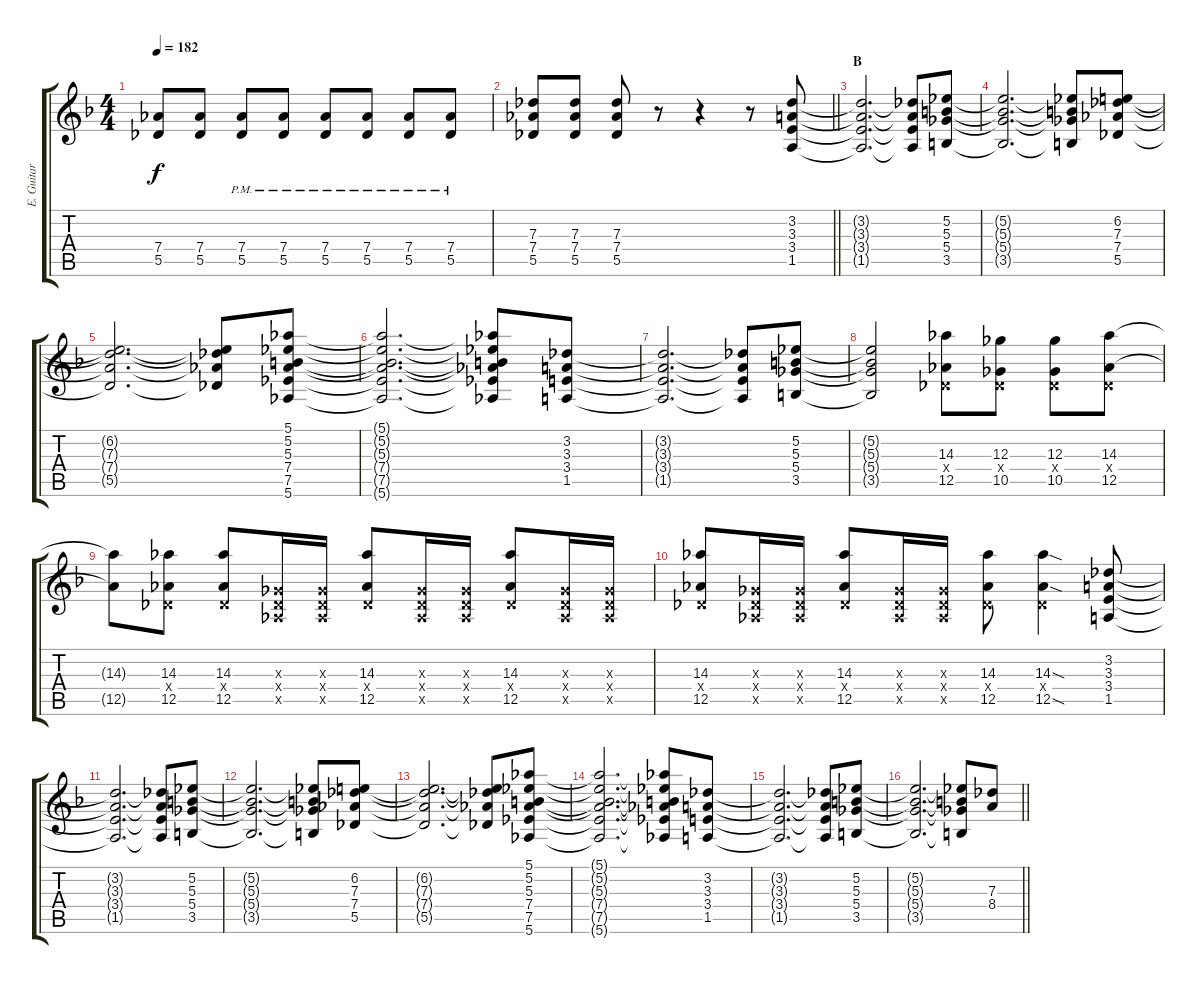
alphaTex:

\track ("E. Guitar II" "E. Guitar ") {instrument distortionguitar}
\staff {score tabs}
\tuning (Eb4 Bb3 Gb3 Db3 Ab2 Eb2) {hide}
\ts (4 4)
\tempo 182
\clef g2
\ks f
(7.4 5.5).8{dy f} (7.4 5.5).8 (7.4{pm} 5.5{pm}).8 (7.4{pm} 5.5{pm}).8 (7.4{pm} 5.5{pm}).8 (7.4{pm} 5.5{pm}).8 (7.4{pm} 5.5{pm}).8 (7.4{pm} 5.5{pm}).8 |
\barLineRight lightlight
(7.3 7.4 5.5).8 (7.3 7.4 5.5).8 (7.3 7.4 5.5).8 r.8 r.4 r.8 (3.2 3.3 3.4 1.5).8 |
\section ("" "B")
(3.2{t} 3.3{t} 3.4{t} 1.5{t}).2{d} (3.2{t} 3.3{t} 3.4{t} 1.5{t}).8 (5.2 5.3 5.4 3.5).8 |
(5.2{t} 5.3{t} 5.4{t} 3.5{t}).2{d} (5.2{t} 5.3{t} 5.4{t} 3.5{t}).8 (6.2 7.3 7.4 5.5).8 |
(6.2{t} 7.3{t} 7.4{t} 5.5{t}).2{d} (6.2{t} 7.3{t} 7.4{t} 5.5{t}).8 (5.1 5.2 5.3 7.4 7.5 5.6).8 |
(5.1{t} 5.2{t} 5.3{t} 7.4{t} 7.5{t} 5.6{t}).2{d} (5.1{t} 5.2{t} 5.3{t} 7.4{t} 7.5{t} 5.6{t}).8 (3.2 3.3 3.4 1.5).8 |
(3.2{t} 3.3{t} 3.4{t} 1.5{t}).2{d} (3.2{t} 3.3{t} 3.4{t} 1.5{t}).8 (5.2 5.3 5.4 3.5).8 |
(5.2{t} 5.3{t} 5.4{t} 3.5{t}).2 (14.3 0.4{x} 12.5).8 (12.3 0.4{x} 10.5).8 (12.3 0.4{x} 10.5).8 (14.3 0.4{x} 12.5).8 |
(14.3{t} 12.5{t}).8 (14.3 0.4{x} 12.5).8 (14.3 0.4{x} 12.5).8 (0.3{x} 0.4{x} 0.5{x}).16 (0.3{x} 0.4{x} 0.5{x}).16 (14.3 0.4{x} 12.5).8 (0.3{x} 0.4{x} 0.5{x}).16 (0.3{x} 0.4{x} 0.5{x}).16 (14.3 0.4{x} 12.5).8 (0.3{x} 0.4{x} 0.5{x}).16 (0.3{x} 0.4{x} 0.5{x}).16 |
(14.3 0.4{x} 12.5).8 (0.3{x} 0.4{x} 0.5{x}).16 (0.3{x} 0.4{x} 0.5{x}).16 (14.3 0.4{x} 12.5).8 (0.3{x} 0.4{x} 0.5{x}).16 (0.3{x} 0.4{x} 0.5{x}).16 (14.3 0.4{x} 12.5).8 (14.3{sod} 0.4{x} 12.5{sod}).4 (3.2 3.3 3.4 1.5).8 |
(3.2{t} 3.3{t} 3.4{t} 1.5{t}).2{d} (3.2{t} 3.3{t} 3.4{t} 1.5{t}).8 (5.2 5.3 5.4 3.5).8 |
(5.2{t} 5.3{t} 5.4{t} 3.5{t}).2{d} (5.2{t} 5.3{t} 5.4{t} 3.5{t}).8 (6.2 7.3 7.4 5.5).8 |
(6.2{t} 7.3{t} 7.4{t} 5.5{t}).2{d} (6.2{t} 7.3{t} 7.4{t} 5.5{t}).8 (5.1 5.2 5.3 7.4 7.5 5.6).8 |
(5.1{t} 5.2{t} 5.3{t} 7.4{t} 7.5{t} 5.6{t}).2{d} (5.1{t} 5.2{t} 5.3{t} 7.4{t} 7.5{t} 5.6{t}).8 (3.2 3.3 3.4 1.5).8 |
(3.2{t} 3.3{t} 3.4{t} 1.5{t}).2{d} (3.2{t} 3.3{t} 3.4{t} 1.5{t}).8 (5.2 5.3 5.4 3.5).8 |
\barLineRight lightlight
(5.2{t} 5.3{t} 5.4{t} 3.5{t}).2{d} (5.2{t} 5.3{t} 5.4{t} 3.5{t}).8 (7.3 8.4).8
